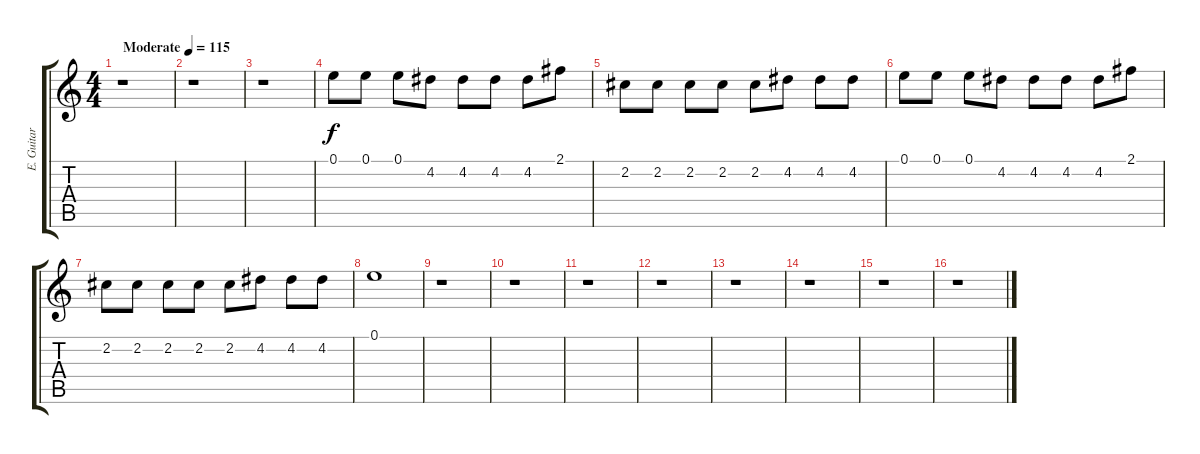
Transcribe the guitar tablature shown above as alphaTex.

\track ("E. Guitar Lead I" "E. Guitar ") {instrument distortionguitar}
\staff {score tabs}
\tuning (E4 B3 G3 D3 A2 E2) {hide}
\ts (4 4)
\tempo (115 "Moderate")
\clef g2
\ks c
r.1{dy f instrument distortionguitar} |
r.1 |
r.1 |
0.1.8 0.1.8 0.1.8 4.2.8 4.2.8 4.2.8 4.2.8 2.1.8 |
2.2.8 2.2.8 2.2.8 2.2.8 2.2.8 4.2.8 4.2.8 4.2.8 |
0.1.8 0.1.8 0.1.8 4.2.8 4.2.8 4.2.8 4.2.8 2.1.8 |
2.2.8 2.2.8 2.2.8 2.2.8 2.2.8 4.2.8 4.2.8 4.2.8 |
0.1.1 |
r.1 |
r.1 |
r.1 |
r.1 |
r.1 |
r.1 |
r.1 |
r.1
